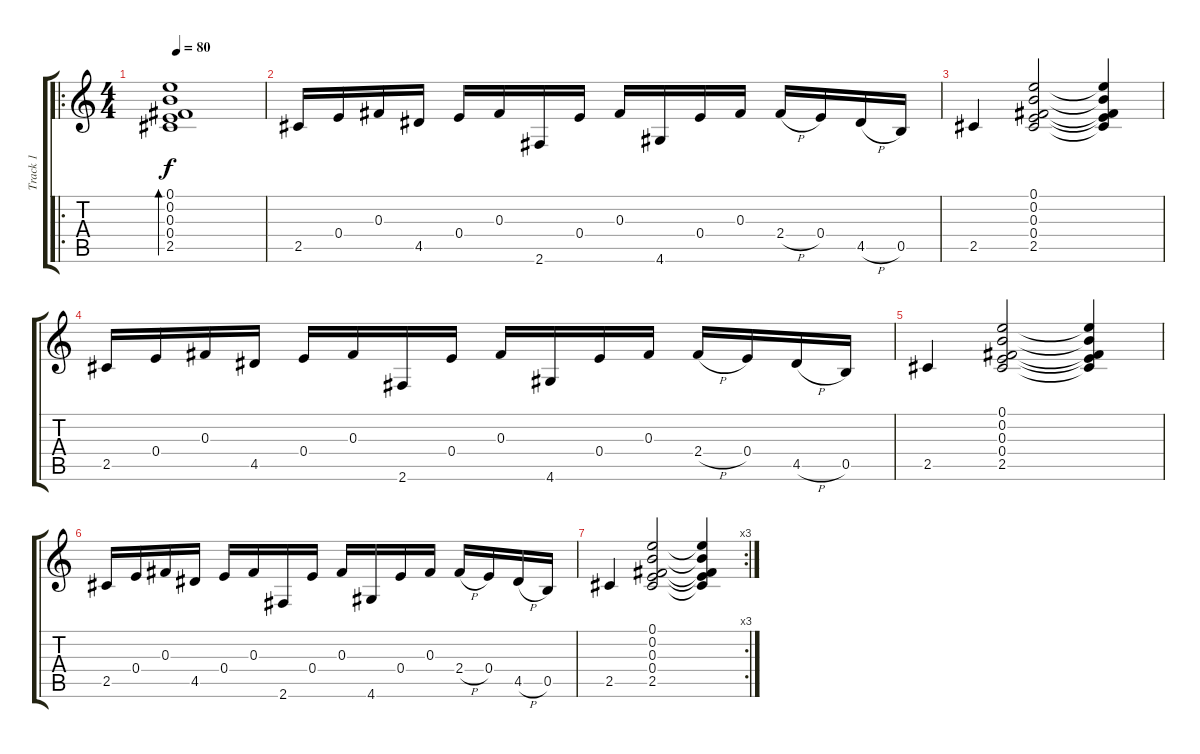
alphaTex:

\track ("Track 1" "Track 1") {instrument electricguitarclean}
\staff {score tabs}
\tuning (E4 B3 Gb3 E3 B2 E2) {hide}
\ro
\ts (4 4)
\tempo 80
\clef g2
\ks c
(0.1 0.2 0.3 0.4 2.5).1{bd 120 dy f instrument electricguitarclean} |
2.5.16 0.4.16 0.3.16 4.5.16 0.4.16 0.3.16 2.6.16 0.4.16 0.3.16 4.6.16 0.4.16 0.3.16 2.4{h}.16 0.4.16 4.5{h}.16 0.5.16 |
2.5.4 (0.1 0.2 0.3 0.4 2.5).2 (0.1{t} 0.2{t} 0.3{t} 0.4{t} 2.5{t}).4 |
2.5.16 0.4.16 0.3.16 4.5.16 0.4.16 0.3.16 2.6.16 0.4.16 0.3.16 4.6.16 0.4.16 0.3.16 2.4{h}.16 0.4.16 4.5{h}.16 0.5.16 |
2.5.4 (0.1 0.2 0.3 0.4 2.5).2 (0.1{t} 0.2{t} 0.3{t} 0.4{t} 2.5{t}).4 |
2.5.16 0.4.16 0.3.16 4.5.16 0.4.16 0.3.16 2.6.16 0.4.16 0.3.16 4.6.16 0.4.16 0.3.16 2.4{h}.16 0.4.16 4.5{h}.16 0.5.16 |
\rc 3
2.5.4 (0.1 0.2 0.3 0.4 2.5).2 (0.1{t} 0.2{t} 0.3{t} 0.4{t} 2.5{t}).4
